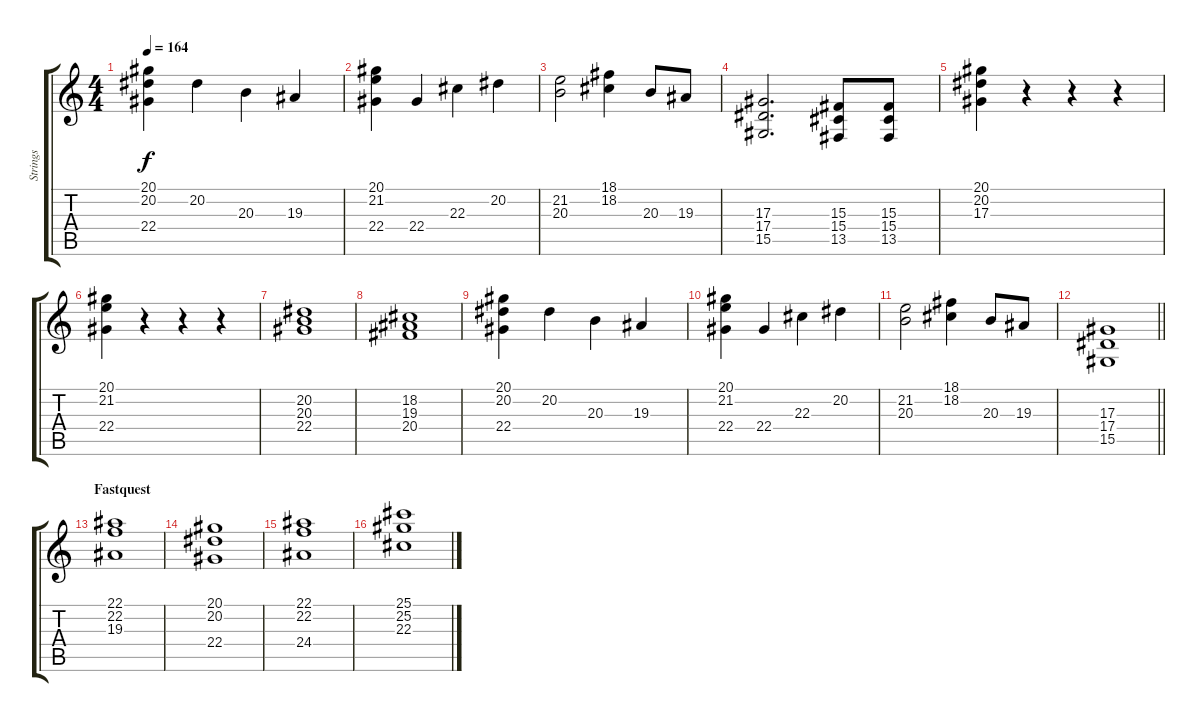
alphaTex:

\track ("Strings" "Strings") {instrument stringensemble1}
\staff {score tabs}
\tuning (C4 G3 Eb3 Bb2 F2 C2) {hide}
\ts (4 4)
\tempo 164
\clef g2
\ks c
(20.1 20.2 22.4).4{dy f} 20.2.4 20.3.4 19.3.4 |
(20.1 21.2 22.4).4 22.4.4 22.3.4 20.2.4 |
(21.2 20.3).2 (18.1 18.2).4 20.3.8 19.3.8 |
(17.3 17.4 15.5).2{d} (15.3 15.4 13.5).8 (15.3 15.4 13.5).8 |
(20.1 20.2 17.3).4 r.4 r.4 r.4 |
(20.1 21.2 22.4).4 r.4 r.4 r.4 |
(20.2 20.3 22.4).1 |
(18.2 19.3 20.4).1 |
(20.1 20.2 22.4).4 20.2.4 20.3.4 19.3.4 |
(20.1 21.2 22.4).4 22.4.4 22.3.4 20.2.4 |
(21.2 20.3).2 (18.1 18.2).4 20.3.8 19.3.8 |
\barLineRight lightlight
(17.3 17.4 15.5).1 |
\section ("" "Fastquest")
(22.1 22.2 19.3).1 |
(20.1 20.2 22.4).1 |
(22.1 22.2 24.4).1 |
(25.1 25.2 22.3).1
